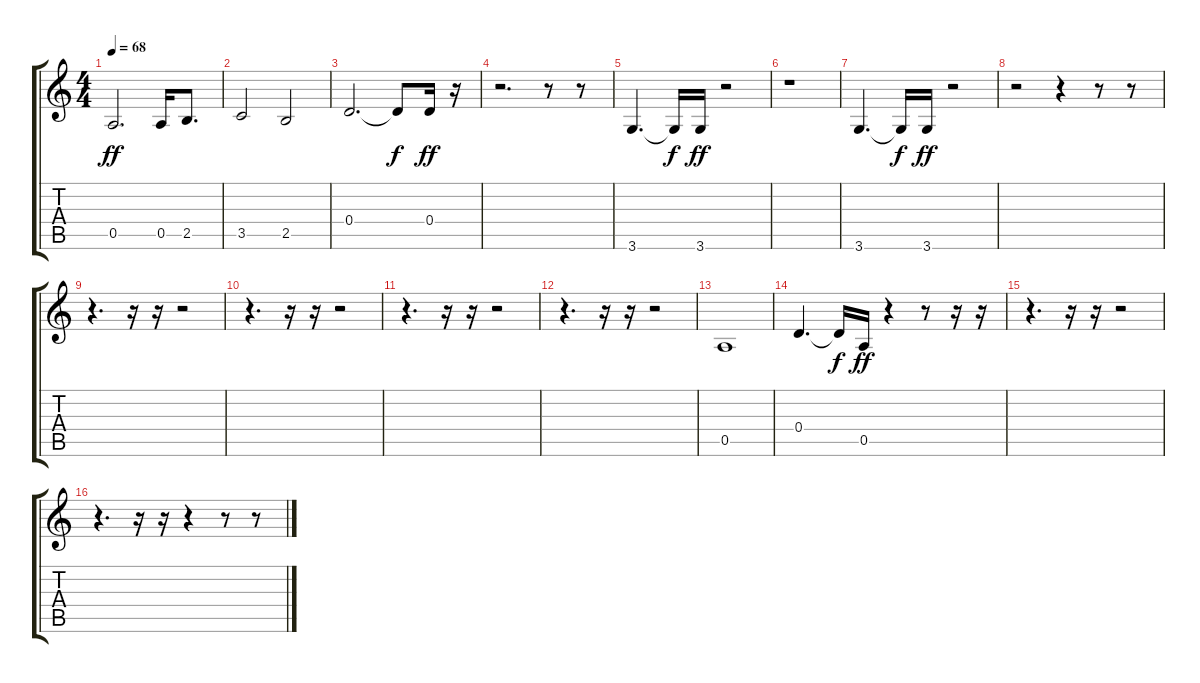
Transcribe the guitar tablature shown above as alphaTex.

\track "" {instrument fretlessbass}
\staff {score tabs}
\tuning (E4 B3 G3 D3 A2 E2) {hide}
\ts (4 4)
\tempo 68
\clef g2
\ks c
0.5.2{d dy ff} 0.5.16 2.5.8{d} |
3.5.2 2.5.2 |
0.4.2{d} 0.4{t}.8{dy f} 0.4.16{dy ff} r.16 |
r.2{d} r.8 r.8 |
3.6.4{d} 3.6{t}.16{dy f} 3.6.16{dy ff} r.2 |
r.1 |
3.6.4{d} 3.6{t}.16{dy f} 3.6.16{dy ff} r.2 |
r.2 r.4 r.8 r.8 |
r.4{d} r.16 r.16 r.2 |
r.4{d} r.16 r.16 r.2 |
r.4{d} r.16 r.16 r.2 |
r.4{d} r.16 r.16 r.2 |
0.5.1 |
0.4.4{d} 0.4{t}.16{dy f} 0.5.16{dy ff} r.4 r.8 r.16 r.16 |
r.4{d} r.16 r.16 r.2 |
r.4{d} r.16 r.16 r.4 r.8 r.8
